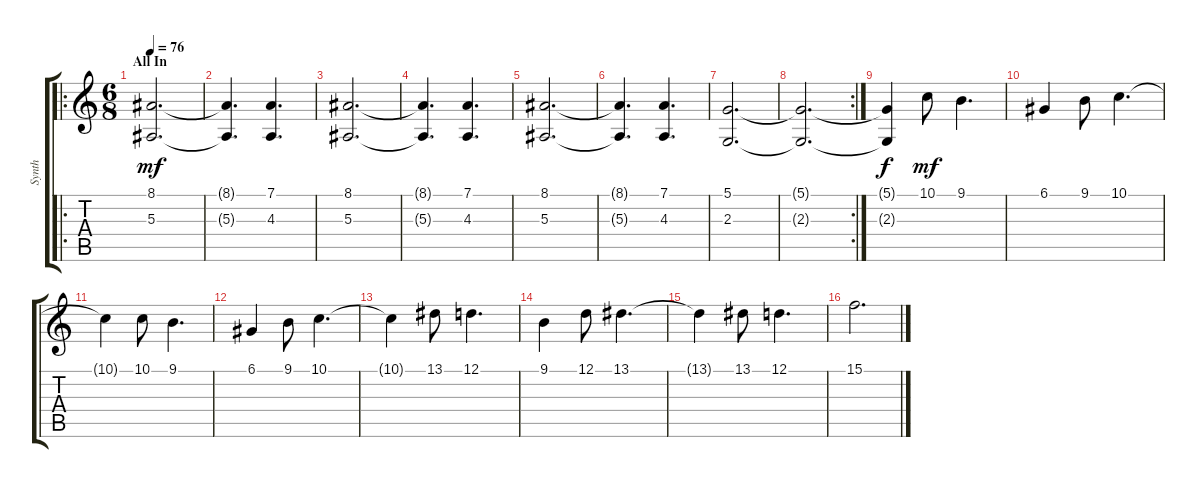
\track ("Synth" "Synth") {instrument synthstrings1}
\staff {score tabs}
\tuning (D4 A3 F3 C3 G2 C2) {hide}
\ro
\ts (6 8)
\section ("" "All In")
\tempo 76
\clef g2
\ks c
(8.1 5.3).2{d dy mf} |
(8.1{t} 5.3{t}).4{d} (7.1 4.3).4{d} |
(8.1 5.3).2{d} |
(8.1{t} 5.3{t}).4{d} (7.1 4.3).4{d} |
(8.1 5.3).2{d} |
(8.1{t} 5.3{t}).4{d} (7.1 4.3).4{d} |
(5.1 2.3).2{d} |
\rc 2
(5.1{t} 2.3{t}).2{d} |
(5.1{t} 2.3{t}).4{dy f} 10.1.8{dy mf} 9.1.4{d} |
6.1.4 9.1.8 10.1.4{d} |
10.1{t}.4 10.1.8 9.1.4{d} |
6.1.4 9.1.8 10.1.4{d} |
10.1{t}.4 13.1.8 12.1.4{d} |
9.1.4 12.1.8 13.1.4{d} |
13.1{t}.4 13.1.8 12.1.4{d} |
15.1.2{d}
